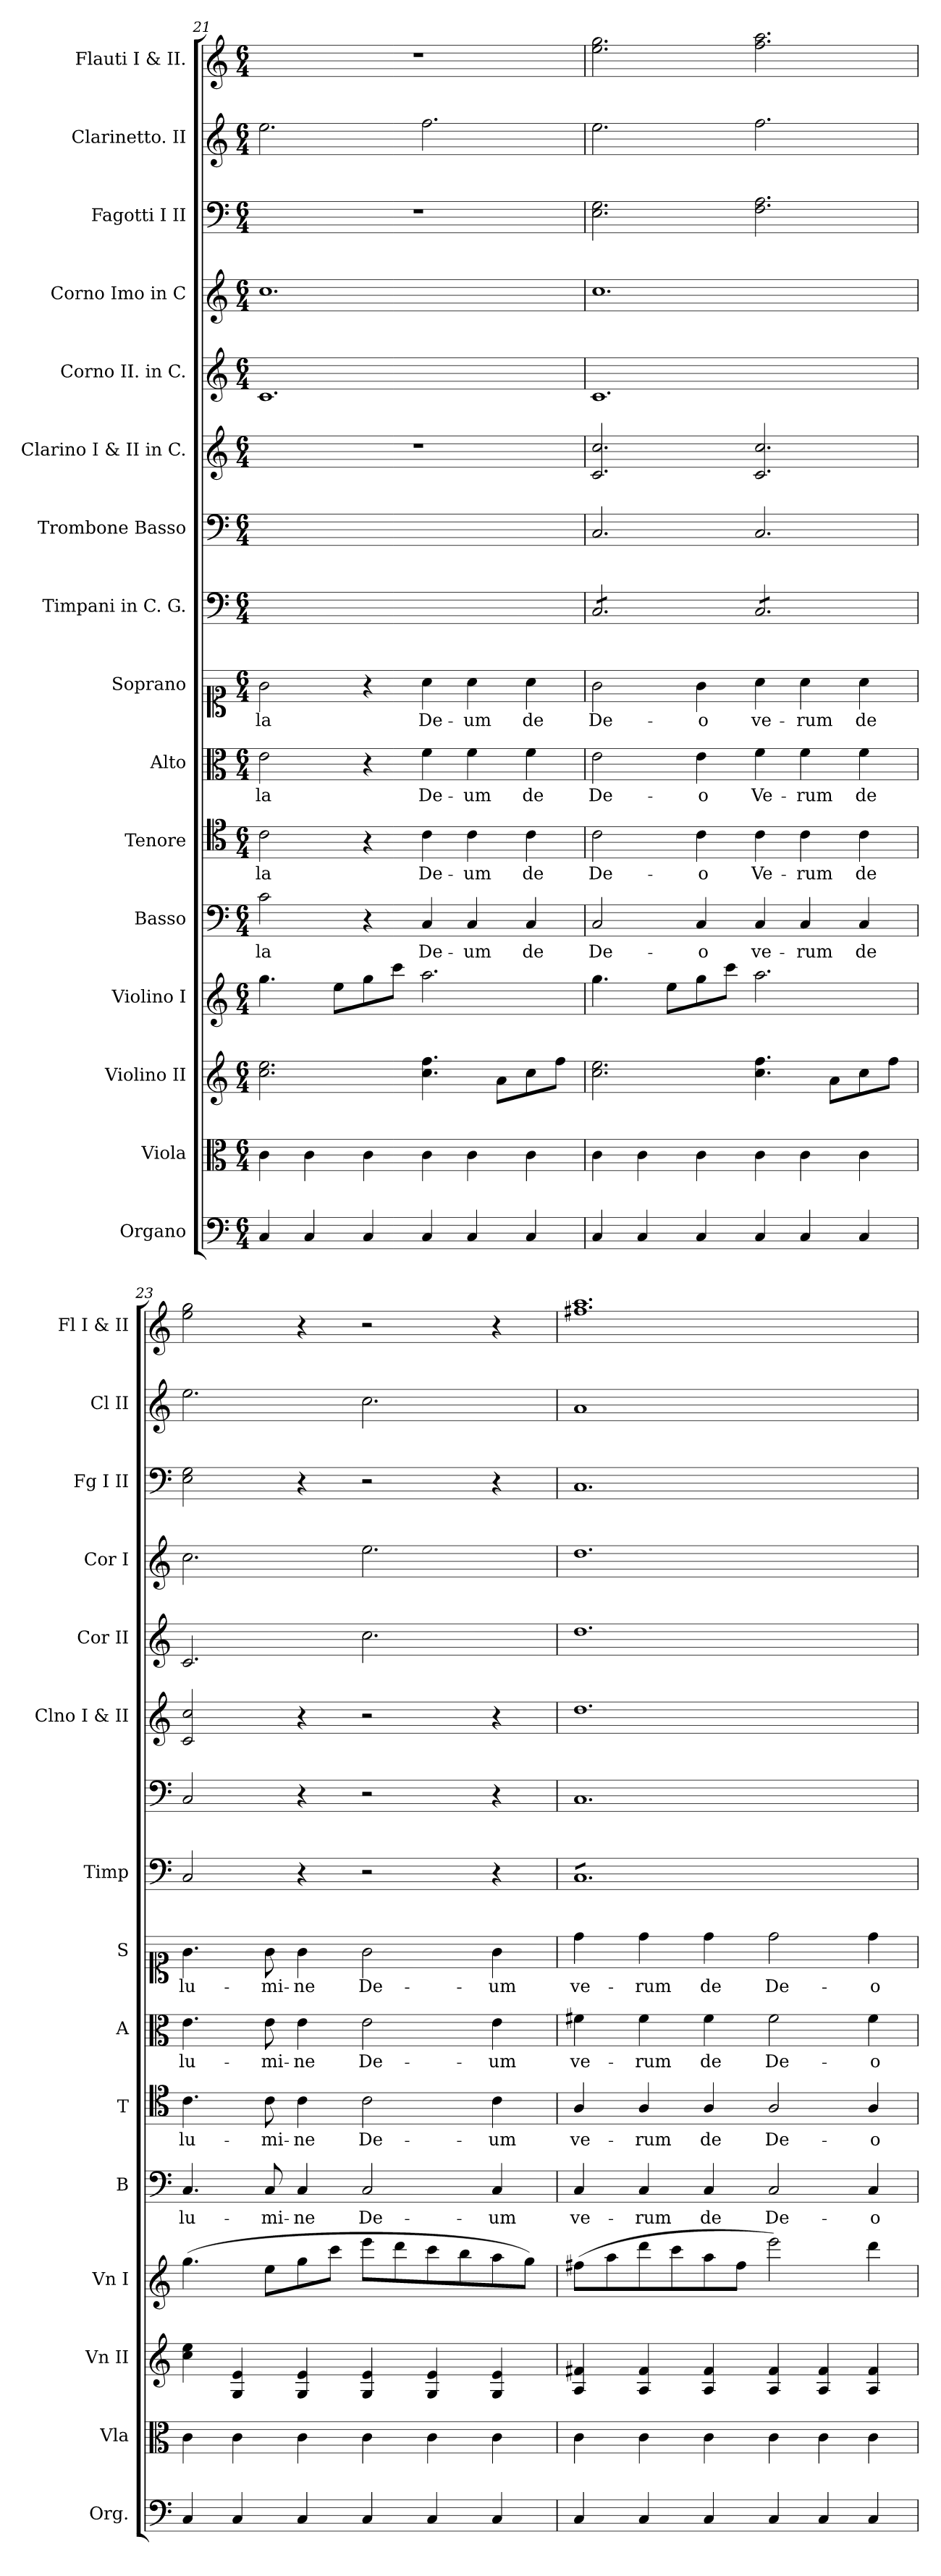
**kern	**kern	**kern	**kern	**kern	**text	**kern	**text	**kern	**text	**kern	**text	**kern	**kern	**kern	**kern	**kern	**kern	**kern	**kern
*part16	*part15	*part14	*part13	*part12	*part12	*part11	*part11	*part10	*part10	*part9	*part9	*part8	*part7	*part6	*part5	*part4	*part3	*part2	*part1
*staff16	*staff15	*staff14	*staff13	*staff12	*staff12	*staff11	*staff11	*staff10	*staff10	*staff9	*staff9	*staff8	*staff7	*staff6	*staff5	*staff4	*staff3	*staff2	*staff1
*I"Organo	*I"Viola	*I"Violino II	*I"Violino I	*I"Basso	*	*I"Tenore	*	*I"Alto	*	*I"Soprano	*	*I"Timpani in C. G.	*I"Trombone Basso	*I"Clarino I & II in C.	*I"Corno II. in C.	*I"Corno Imo in C	*I"Fagotti I II	*I"Clarinetto. II	*I"Flauti I & II.
*I'Org.	*I'Vla	*I'Vn II	*I'Vn I	*I'B	*	*I'T	*	*I'A	*	*I'S	*	*I'Timp	*	*I'Clno I & II	*I'Cor II	*I'Cor I	*I'Fg I II	*I'Cl II	*I'Fl I & II
*clefF4	*clefC3	*clefG2	*clefG2	*clefF4	*	*clefC4	*	*clefC3	*	*clefC1	*	*clefF4	*clefF4	*clefG2	*clefG2	*clefG2	*clefF4	*clefG2	*clefG2
*k[]	*k[]	*k[]	*k[]	*k[]	*	*k[]	*	*k[]	*	*k[]	*	*k[]	*k[]	*k[]	*k[]	*k[]	*k[]	*k[]	*k[]
*C:	*C:	*C:	*C:	*C:	*	*C:	*	*C:	*	*C:	*	*C:	*C:	*C:	*C:	*C:	*C:	*C:	*C:
*M6/4	*M6/4	*M6/4	*M6/4	*M6/4	*	*M6/4	*	*M6/4	*	*M6/4	*	*M6/4	*M6/4	*M6/4	*M6/4	*M6/4	*M6/4	*M6/4	*M6/4
=21	=21	=21	=21	=21	=21	=21	=21	=21	=21	=21	=21	=21	=21	=21	=21	=21	=21	=21	=21
4C/	4c\	2.cc\ 2.ee\	4.gg\	2c\	-la	2c\	-la	2e\	-la	2g\	-la	1.ryy	1.ryy	1.r	1.c/	1.cc\	1.r	2.ee\	1.r
4C/	4c\	.	.	.	.	.	.	.	.	.	.	.	.	.	.	.	.	.	.
.	.	.	8ee\L	.	.	.	.	.	.	.	.	.	.	.	.	.	.	.	.
4C/	4c\	.	8gg\	4r	.	4r	.	4r	.	4r	.	.	.	.	.	.	.	.	.
.	.	.	8ccc\J	.	.	.	.	.	.	.	.	.	.	.	.	.	.	.	.
4C/	4c\	4.cc\ 4.ff\	2.aa\	4C/	De-	4c\	De-	4f\	De-	4a\	De-	.	.	.	.	.	.	2.ff\	.
4C/	4c\	.	.	4C/	-um	4c\	-um	4f\	-um	4a\	-um	.	.	.	.	.	.	.	.
.	.	8a/L	.	.	.	.	.	.	.	.	.	.	.	.	.	.	.	.	.
4C/	4c\	8cc\	.	4C/	de	4c\	de	4f\	de	4a\	de	.	.	.	.	.	.	.	.
.	.	8ff\J	.	.	.	.	.	.	.	.	.	.	.	.	.	.	.	.	.
=22	=22	=22	=22	=22	=22	=22	=22	=22	=22	=22	=22	=22	=22	=22	=22	=22	=22	=22	=22
*	*	*	*	*	*	*	*	*	*	*	*	*tremolo	*	*	*	*	*	*	*
4C/	4c\	2.cc\ 2.ee\	4.gg\	2C/	De-	2c\	De-	2e\	De-	2g\	De-	8C/L	2.C/	2.c/ 2.cc/	1.c/	1.cc\	2.E\ 2.G\	2.ee\	2.ee\ 2.gg\
.	.	.	.	.	.	.	.	.	.	.	.	8C/	.	.	.	.	.	.	.
4C/	4c\	.	.	.	.	.	.	.	.	.	.	8C/	.	.	.	.	.	.	.
.	.	.	8ee\L	.	.	.	.	.	.	.	.	8C/	.	.	.	.	.	.	.
4C/	4c\	.	8gg\	4C/	-o	4c\	-o	4e\	-o	4g\	-o	8C/	.	.	.	.	.	.	.
.	.	.	8ccc\J	.	.	.	.	.	.	.	.	8C/J	.	.	.	.	.	.	.
4C/	4c\	4.cc\ 4.ff\	2.aa\	4C/	ve-	4c\	Ve-	4f\	Ve-	4a\	ve-	8C/L	2.C/	2.c/ 2.cc/	.	.	2.F\ 2.A\	2.ff\	2.ff\ 2.aa\
.	.	.	.	.	.	.	.	.	.	.	.	8C/	.	.	.	.	.	.	.
4C/	4c\	.	.	4C/	-rum	4c\	-rum	4f\	-rum	4a\	-rum	8C/	.	.	.	.	.	.	.
.	.	8a/L	.	.	.	.	.	.	.	.	.	8C/	.	.	.	.	.	.	.
4C/	4c\	8cc\	.	4C/	de	4c\	de	4f\	de	4a\	de	8C/	.	.	.	.	.	.	.
.	.	8ff\J	.	.	.	.	.	.	.	.	.	8C/J	.	.	.	.	.	.	.
*	*	*	*	*	*	*	*	*	*	*	*	*Xtremolo	*	*	*	*	*	*	*
=23	=23	=23	=23	=23	=23	=23	=23	=23	=23	=23	=23	=23	=23	=23	=23	=23	=23	=23	=23
4C/	4c\	4cc\ 4ee\	(>4.gg\	4.C/	lu-	4.c\	lu-	4.e\	lu-	4.g\	lu-	2C/	2C/	2c/ 2cc/	2.c/	2.cc\	2E\ 2G\	2.ee\	2ee\ 2gg\
4C/	4c\	4G/ 4e/	.	.	.	.	.	.	.	.	.	.	.	.	.	.	.	.	.
.	.	.	8ee\L	8C/	-mi-	8c\	-mi-	8e\	-mi-	8g\	-mi-	.	.	.	.	.	.	.	.
4C/	4c\	4G/ 4e/	8gg\	4C/	-ne	4c\	-ne	4e\	-ne	4g\	-ne	4r	4r	4r	.	.	4r	.	4r
.	.	.	8ccc\J	.	.	.	.	.	.	.	.	.	.	.	.	.	.	.	.
4C/	4c\	4G/ 4e/	8eee\L	2C/	De-	2c\	De-	2e\	De-	2g\	De-	2r	2r	2r	2.cc\	2.ee\	2r	2.cc\	2r
.	.	.	8ddd\	.	.	.	.	.	.	.	.	.	.	.	.	.	.	.	.
4C/	4c\	4G/ 4e/	8ccc\	.	.	.	.	.	.	.	.	.	.	.	.	.	.	.	.
.	.	.	8bb\	.	.	.	.	.	.	.	.	.	.	.	.	.	.	.	.
4C/	4c\	4G/ 4e/	8aa\	4C/	-um	4c\	-um	4e\	-um	4g\	-um	4r	4r	4r	.	.	4r	.	4r
.	.	.	8gg\J)	.	.	.	.	.	.	.	.	.	.	.	.	.	.	.	.
=24	=24	=24	=24	=24	=24	=24	=24	=24	=24	=24	=24	=24	=24	=24	=24	=24	=24	=24	=24
!	!	!	!	!	!	!	!	!	!	!	!	!	!	!	!	!	!	!LO:N:vis=1	!
*	*	*	*	*	*	*	*	*	*	*	*	*tremolo	*	*	*	*	*	*	*
4C/	4c\	4A/ 4f#X/	(>8ff#X\L	4C/	ve-	4A/	ve-	4f#X\	ve-	4dd\	ve-	8C/L	1.C/	1.dd\	1.dd\	1.dd\	1.C/	1.a/	1.ff#X\ 1.aa\
.	.	.	8aa\	.	.	.	.	.	.	.	.	8C/	.	.	.	.	.	.	.
4C/	4c\	4A/ 4f#/	8ddd\	4C/	-rum	4A/	-rum	4f#\	-rum	4dd\	-rum	8C/	.	.	.	.	.	.	.
.	.	.	8ccc\	.	.	.	.	.	.	.	.	8C/	.	.	.	.	.	.	.
4C/	4c\	4A/ 4f#/	8aa\	4C/	de	4A/	de	4f#\	de	4dd\	de	8C/	.	.	.	.	.	.	.
.	.	.	8ff#\J	.	.	.	.	.	.	.	.	8C/	.	.	.	.	.	.	.
4C/	4c\	4A/ 4f#/	2eee\)	2C/	De-	2A/	De-	2f#\	De-	2dd\	De-	8C/	.	.	.	.	.	.	.
.	.	.	.	.	.	.	.	.	.	.	.	8C/	.	.	.	.	.	.	.
4C/	4c\	4A/ 4f#/	.	.	.	.	.	.	.	.	.	8C/	.	.	.	.	.	.	.
.	.	.	.	.	.	.	.	.	.	.	.	8C/	.	.	.	.	.	.	.
4C/	4c\	4A/ 4f#/	4ddd\	4C/	-o	4A/	-o	4f#\	-o	4dd\	-o	8C/	.	.	.	.	.	.	.
.	.	.	.	.	.	.	.	.	.	.	.	8C/J	.	.	.	.	.	.	.
*	*	*	*	*	*	*	*	*	*	*	*	*Xtremolo	*	*	*	*	*	*	*
=	=	=	=	=	=	=	=	=	=	=	=	=	=	=	=	=	=	=	=
*-	*-	*-	*-	*-	*-	*-	*-	*-	*-	*-	*-	*-	*-	*-	*-	*-	*-	*-	*-
